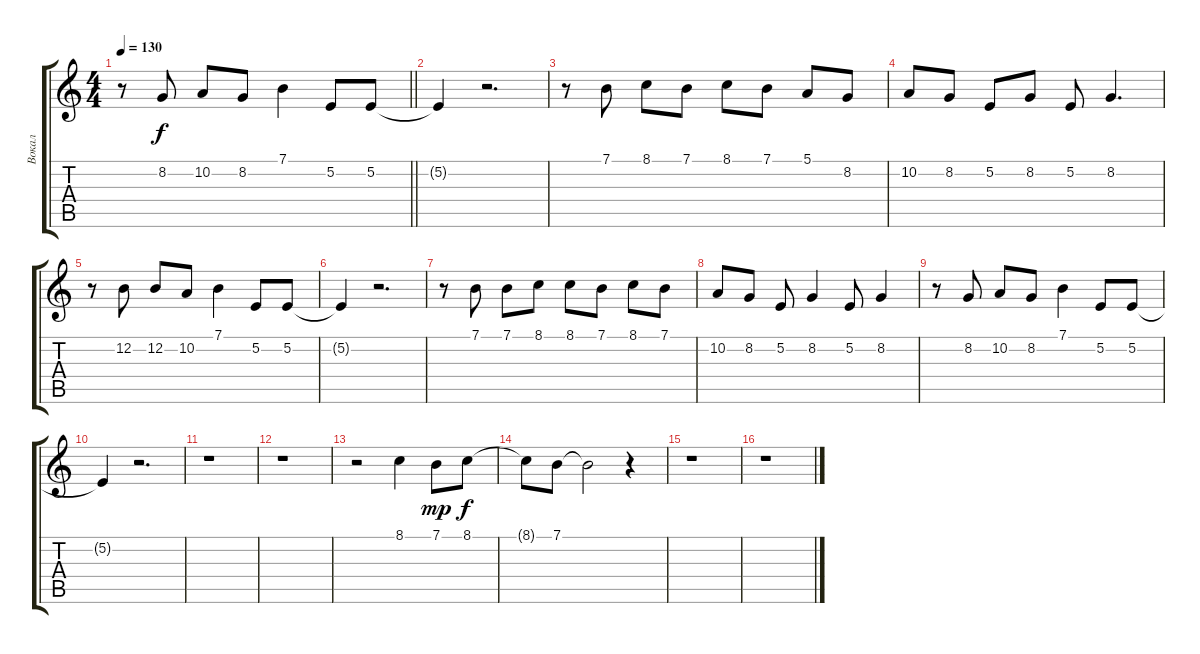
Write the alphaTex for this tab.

\track ("Вокал" "Вокал") {instrument oboe}
\staff {score tabs}
\tuning (E4 B3 G3 D3 A2 E2) {hide}
\ts (4 4)
\tempo 130
\clef g2
\barLineRight lightlight
\ks c
r.8{dy f} 8.2.8 10.2.8 8.2.8 7.1.4 5.2.8 5.2.8 |
5.2{t}.4 r.2{d} |
r.8 7.1.8 8.1.8 7.1.8 8.1.8 7.1.8 5.1.8 8.2.8 |
10.2.8 8.2.8 5.2.8 8.2.8 5.2.8 8.2.4{d} |
r.8 12.2.8 12.2.8 10.2.8 7.1.4 5.2.8 5.2.8 |
5.2{t}.4 r.2{d} |
r.8 7.1.8 7.1.8 8.1.8 8.1.8 7.1.8 8.1.8 7.1.8 |
10.2.8 8.2.8 5.2.8 8.2.4 5.2.8 8.2.4 |
r.8 8.2.8 10.2.8 8.2.8 7.1.4 5.2.8 5.2.8 |
5.2{t}.4 r.2{d} |
r.1 |
r.1 |
r.2 8.1.4 7.1.8{dy mp} 8.1.8{dy f} |
8.1{t}.8 7.1.8 7.1{t}.2 r.4 |
r.1 |
r.1
